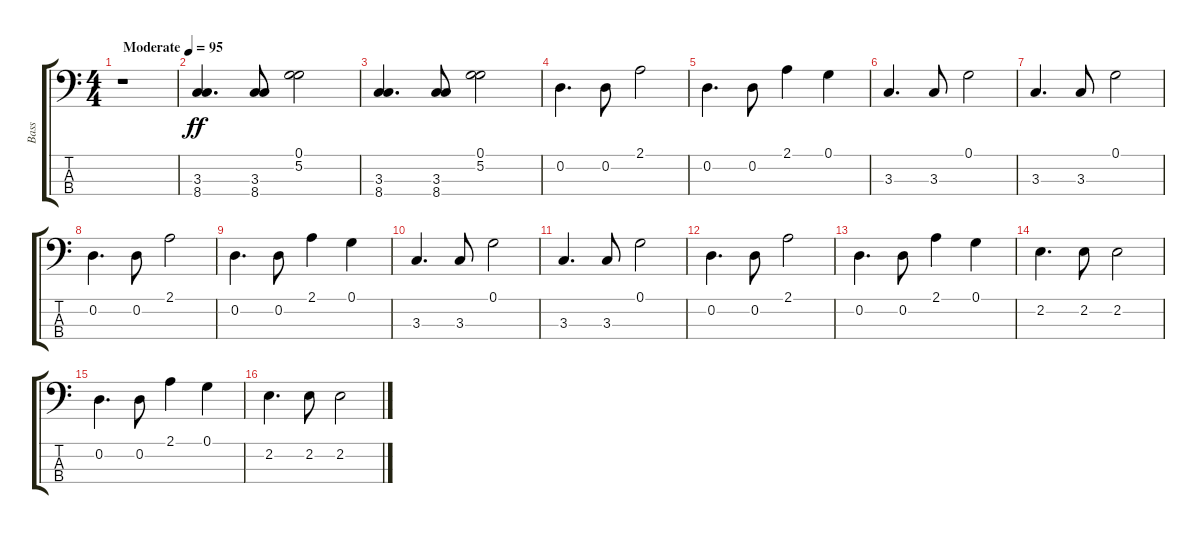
\track ("Bass" "Bass") {instrument fretlessbass}
\staff {score tabs}
\tuning (G2 D2 A1 E1) {hide}
\ts (4 4)
\tempo (95 "Moderate")
\clef f4
\ks c
r.1{dy ff instrument fretlessbass} |
(3.3 8.4).4{d balance 8 instrument fretlessbass} (3.3 8.4).8 (0.1 5.2).2 |
(3.3 8.4).4{d} (3.3 8.4).8 (0.1 5.2).2 |
0.2.4{d} 0.2.8 2.1.2 |
0.2.4{d} 0.2.8 2.1.4 0.1.4 |
3.3.4{d} 3.3.8 0.1.2 |
3.3.4{d} 3.3.8 0.1.2 |
0.2.4{d} 0.2.8 2.1.2 |
0.2.4{d} 0.2.8 2.1.4 0.1.4 |
3.3.4{d} 3.3.8 0.1.2 |
3.3.4{d} 3.3.8 0.1.2 |
0.2.4{d} 0.2.8 2.1.2 |
0.2.4{d} 0.2.8 2.1.4 0.1.4 |
2.2.4{d} 2.2.8 2.2.2 |
0.2.4{d} 0.2.8 2.1.4 0.1.4 |
2.2.4{d} 2.2.8 2.2.2
